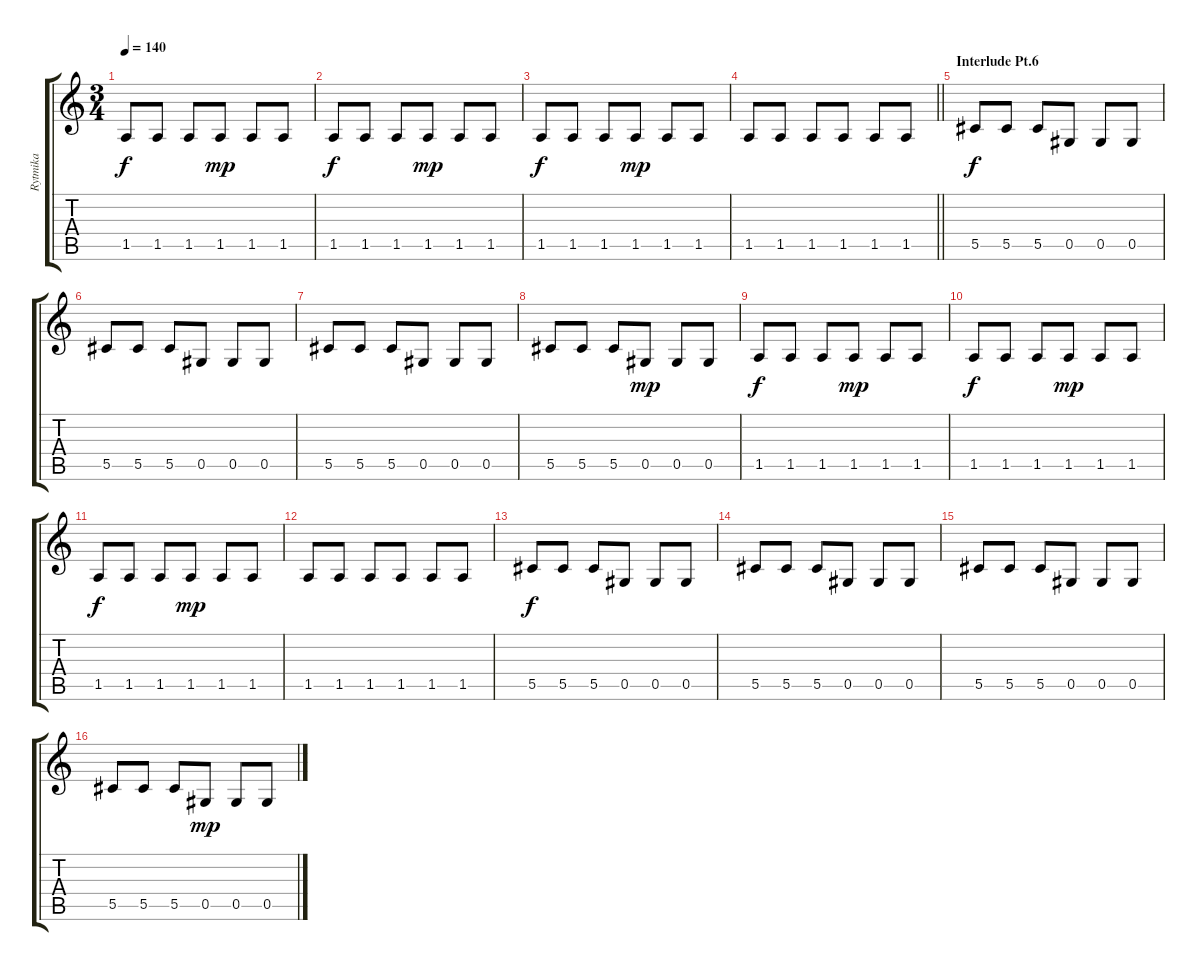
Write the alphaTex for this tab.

\track ("Rytmika" "Rytmika") {instrument overdrivenguitar}
\staff {score tabs}
\tuning (Eb4 Bb3 Gb3 Db3 Ab2 Eb2) {hide}
\ts (3 4)
\tempo 140
\clef g2
\ks c
1.5.8{dy f} 1.5.8 1.5.8 1.5.8{dy mp} 1.5.8 1.5.8 |
1.5.8{dy f} 1.5.8 1.5.8 1.5.8{dy mp} 1.5.8 1.5.8 |
1.5.8{dy f} 1.5.8 1.5.8 1.5.8{dy mp} 1.5.8 1.5.8 |
\barLineRight lightlight
1.5.8 1.5.8 1.5.8 1.5.8 1.5.8 1.5.8 |
\section ("" "Interlude Pt.6")
5.5.8{dy f volume 11} 5.5.8 5.5.8 0.5.8 0.5.8 0.5.8 |
5.5.8 5.5.8 5.5.8 0.5.8 0.5.8 0.5.8 |
5.5.8 5.5.8 5.5.8 0.5.8 0.5.8 0.5.8 |
5.5.8 5.5.8 5.5.8 0.5.8{dy mp} 0.5.8 0.5.8 |
1.5.8{dy f} 1.5.8 1.5.8 1.5.8{dy mp} 1.5.8 1.5.8 |
1.5.8{dy f} 1.5.8 1.5.8 1.5.8{dy mp} 1.5.8 1.5.8 |
1.5.8{dy f} 1.5.8 1.5.8 1.5.8{dy mp} 1.5.8 1.5.8 |
1.5.8 1.5.8 1.5.8 1.5.8 1.5.8 1.5.8 |
5.5.8{dy f} 5.5.8 5.5.8 0.5.8 0.5.8 0.5.8 |
5.5.8 5.5.8 5.5.8 0.5.8 0.5.8 0.5.8 |
5.5.8 5.5.8 5.5.8 0.5.8 0.5.8 0.5.8 |
5.5.8 5.5.8 5.5.8 0.5.8{dy mp} 0.5.8 0.5.8
